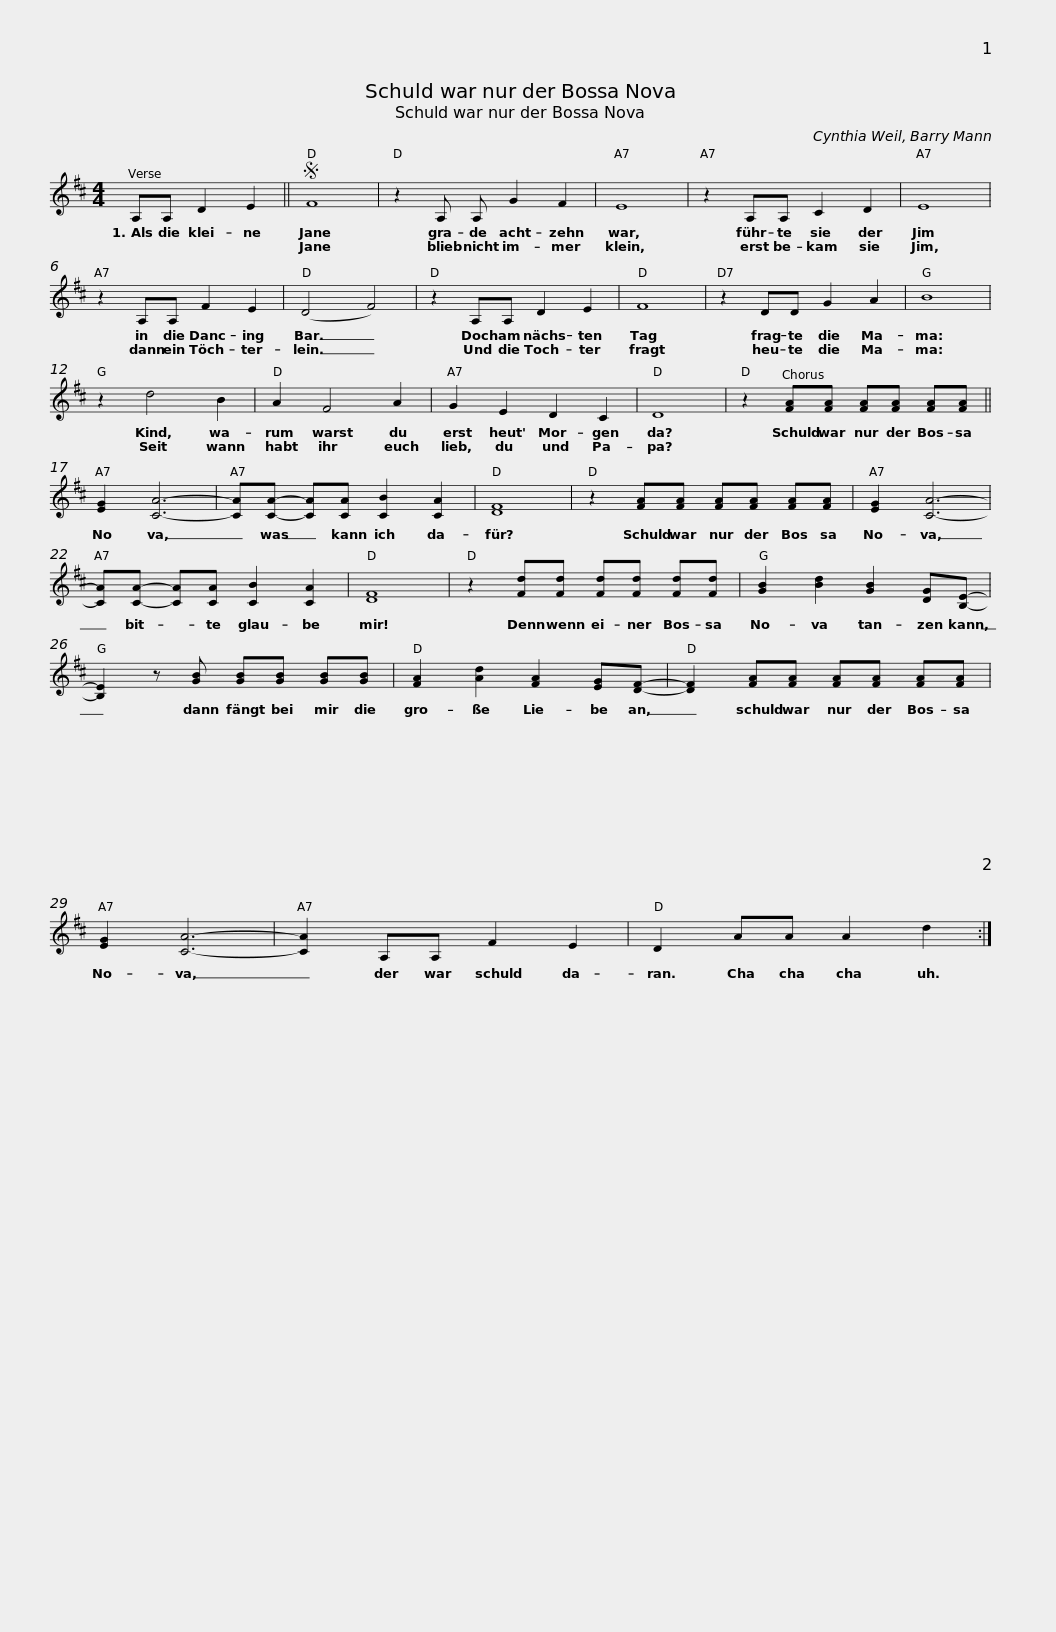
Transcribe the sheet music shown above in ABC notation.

X:1
L:1/8
M:4/4
I:linebreak $
K:D
V:1 treble
V:1
 A,A, D2 E2 ||S F8 | z2 A, A, G2 F2 | E8 | z2 A,A, C2 D2 | %5
 E8 |$ z2 A,A, F2 E2 | (D4 F4) | z2 A,A, D2 E2 | F8 | %10
 z2 DD G2 A2 | B8 | z2 d4 B2 |$ A2 F4 A2 | G2 E2 D2 C2 | %15
 D8 | z2 [FA][FA] [FA][FA] [FA][FA] || [EG]2 [CA]6- |$ [CA][CA]- [CA][CA] [CB]2 [CA]2 | [DF]8 | %20
 z2 [FA][FA] [FA][FA] [FA][FA] | [EG]2 [CA]6- | [CA][CA]- [CA][CA] [CB]2 [CA]2 | [DF]8 |$ z2 [Fd][Fd] [Fd][Fd] [Fd][Fd] | %25
 [GB]2 [Bd]2 [GB]2 [DG][B,E]- | [B,E]2 z [GB] [GB][GB] [GB][GB] | [FA]2 [Ad]2 [FA]2 [EG][DF]- |$ [DF]2 [FA][FA] [FA][FA] [FA][FA] | [EG]2 [CA]6- | %30
 [CA]2 A,A, F2 E2 | D2 AA A2 d2 :| %32
